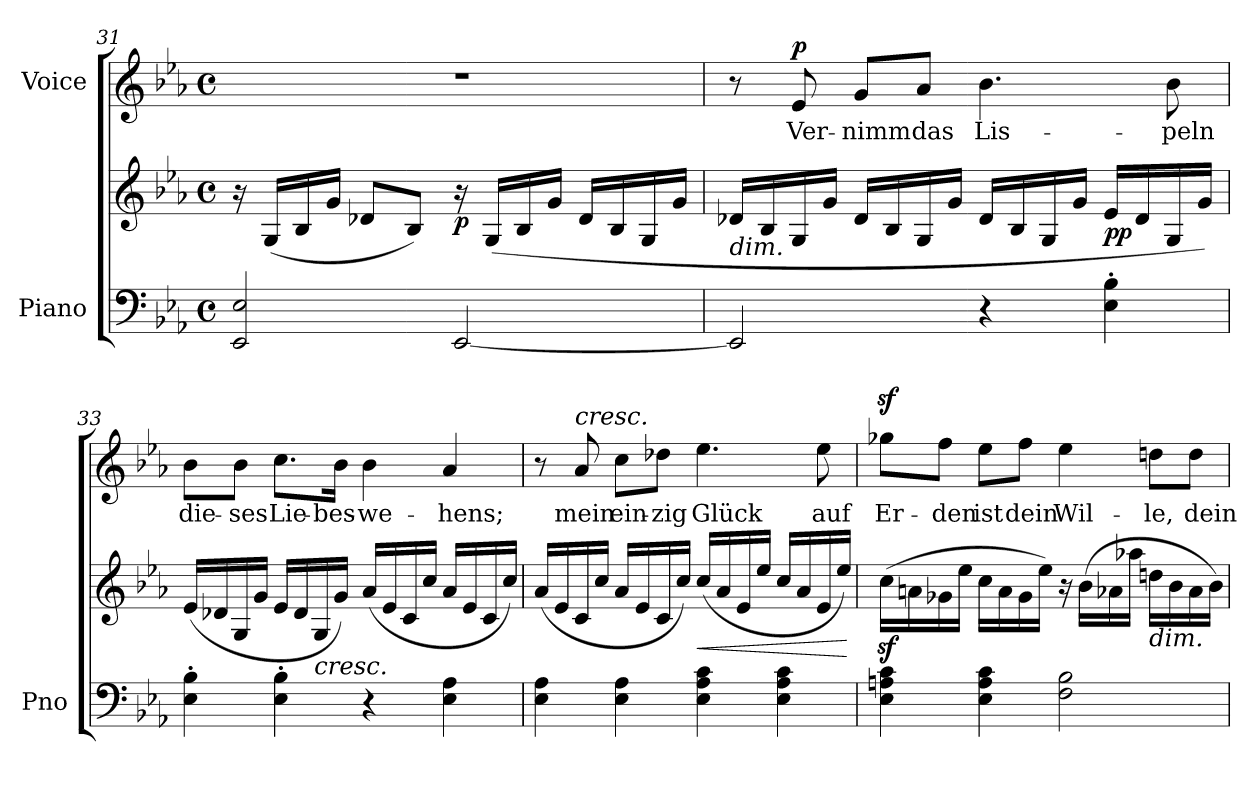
**kern	**kern	**dynam	**kern	**text	**dynam
*part2	*part2	*part2	*part1	*part1	*part1
*staff3	*staff2	*staff2/3	*staff1	*staff1	*staff1
*I"Piano	*	*	*I"Voice	*	*
*I'Pno	*	*	*	*	*
!!LO:LB:g=z
*clefF4	*clefG2	*	*clefG2	*	*
*k[b-e-a-]	*k[b-e-a-]	*	*k[b-e-a-]	*	*
*M4/4	*M4/4	*	*M4/4	*	*
*met(c)	*met(c)	*	*met(c)	*	*
=31	=31	=31	=31	=31	=31
2EE-/ 2E-/	16r	.	1r	.	.
.	(<16G/LL	.	.	.	.
.	16B-/	.	.	.	.
.	16g/JJ	.	.	.	.
.	8d-X/L	.	.	.	.
.	8B-/J)	.	.	.	.
!	!	!LO:DY:b	!	!	!
[2EE-/	16r	p	.	.	.
.	(<16G/LL	.	.	.	.
.	16B-/	.	.	.	.
.	16g/JJ	.	.	.	.
.	16d-/LL	.	.	.	.
.	16B-/	.	.	.	.
.	16G/	.	.	.	.
.	16g/JJ	.	.	.	.
=32	=32	=32	=32	=32	=32
!	!LO:TX:b:i:t=dim.	!	!	!	!
2EE-/]	16d-X/LL	.	8r	.	.
.	16B-/	.	.	.	.
!	!	!	!	!LO:LY:b	!LO:DY:a
.	16G/	.	8e-/	Ver-	p
.	16g/JJ	.	.	.	.
!	!	!	!	!LO:LY:b	!
.	16d-/LL	.	8g/L	-nimm	.
.	16B-/	.	.	.	.
!	!	!	!	!LO:LY:b	!
.	16G/	.	8a-/J	das	.
.	16g/JJ	.	.	.	.
!	!	!	!	!LO:LY:b	!
4r	16d-/LL	.	4.b-\	Lis-	.
.	16B-/	.	.	.	.
.	16G/	.	.	.	.
.	16g/JJ	.	.	.	.
!	!	!LO:DY:b	!	!	!
4E-\' 4B-\'	16e-/LL	pp	.	.	.
.	16d-/	.	.	.	.
!	!	!	!	!LO:LY:b	!
.	16G/	.	8b-\	-peln	.
.	16g/JJ)	.	.	.	.
!!LO:PB:g=z
=33	=33	=33	=33	=33	=33
!	!	!	!	!LO:LY:b	!
4E-\' 4B-\'	(<16e-/LL	.	8b-\L	die-	.
.	16d-X/	.	.	.	.
!	!	!	!	!LO:LY:b	!
.	16G/	.	8b-\J	-ses	.
.	16g/JJ	.	.	.	.
!	!	!	!	!LO:LY:b	!
4E-\' 4B-\'	16e-/LL	.	8.cc\L	Lie-	.
.	16d-/	.	.	.	.
!	!LO:TX:b:i:t=cresc.	!	!	!	!
.	16G/	.	.	.	.
!	!	!	!	!LO:LY:b	!
.	16g/JJ)	.	16b-\Jk	-bes-	.
!	!	!	!	!LO:LY:b	!
4r	(<16a-/LL	.	4b-\	-we-	.
.	16e-/	.	.	.	.
.	16c/	.	.	.	.
.	16cc/JJ	.	.	.	.
!	!	!	!	!LO:LY:b	!
4E-\ 4A-\	16a-/LL	.	4a-/	-hens;	.
.	16e-/	.	.	.	.
.	16c/	.	.	.	.
.	16cc/JJ)	.	.	.	.
=34	=34	=34	=34	=34	=34
4E-\ 4A-\	(<16a-/LL	.	8r	.	.
.	16e-/	.	.	.	.
!	!	!	!LO:TX:a:i:t=cresc.	!	!
!	!	!	!	!LO:LY:b	!
.	16c/	.	8a-/	mein	.
.	16cc/JJ	.	.	.	.
!	!	!	!	!LO:LY:b	!
4E-\ 4A-\	16a-/LL	.	8cc\L	ein-	.
.	16e-/	.	.	.	.
!	!	!	!	!LO:LY:b	!
.	16c/	.	8dd-X\J	-zig	.
.	16cc/JJ)	.	.	.	.
!	!	!LO:HP:b	!	!LO:LY:b	!
4E-\ 4A-\ 4c\	(<16cc/LL	<	4.ee-\	Glück	.
.	16a-/	.	.	.	.
.	16e-/	.	.	.	.
.	16ee-/JJ	.	.	.	.
4E-\ 4A-\ 4c\	16cc/LL	.	.	.	.
.	16a-/	.	.	.	.
!	!	!	!	!LO:LY:b	!
.	16e-/	.	8ee-\	auf	.
.	16ee-/JJ)	.	.	.	.
.	.	[	.	.	.
=35	=35	=35	=35	=35	=35
!	!	!	!	!LO:LY:b	!
4E-\ 4An\ 4c\	(>16ccz<\LL	.	8gg-Xz>\L	Er-	.
.	16an\	.	.	.	.
!	!	!	!	!LO:LY:b	!
.	16g-X\	.	8ff\J	-den	.
.	16ee-\JJ	.	.	.	.
!	!	!	!	!LO:LY:b	!
4E-\ 4A\ 4c\	16cc\LL	.	8ee-\L	ist	.
.	16a\	.	.	.	.
!	!	!	!	!LO:LY:b	!
.	16g-\	.	8ff\J	dein	.
.	16ee-\JJ)	.	.	.	.
!	!	!	!	!LO:LY:b	!
2F\ 2B-\	16r	.	4ee-\	Wil-	.
.	(>16b-\LL	.	.	.	.
.	16a-X\	.	.	.	.
.	16aa-X\JJ	.	.	.	.
!	!LO:TX:b:i:t=dim.	!	!	!	!
!	!	!	!	!LO:LY:b	!
.	16ddn\LL	.	8ddn\L	-le,	.
.	16b-\	.	.	.	.
!	!	!	!	!LO:LY:b	!
.	16a-\	.	8dd\J	dein	.
.	16b-\JJ)	.	.	.	.
=	=	=	=	=	=
*-	*-	*-	*-	*-	*-
